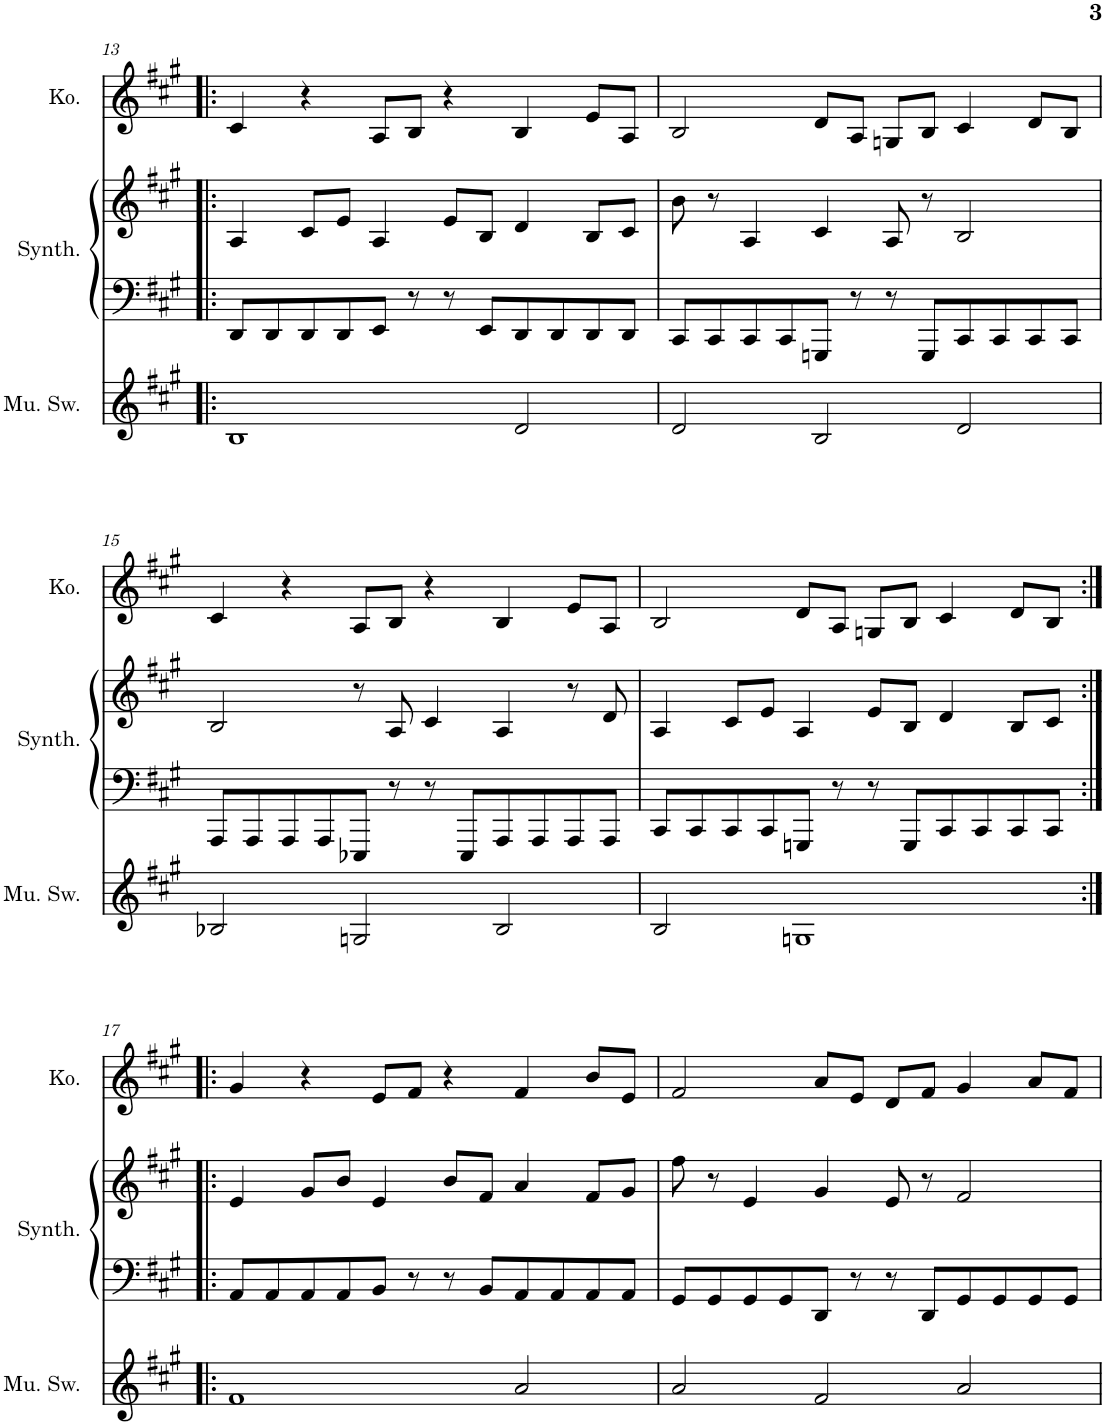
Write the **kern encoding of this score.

**kern	**kern	**kern	**kern
*part3	*part2	*part2	*part1
*staff4	*staff3	*staff2	*staff1
*I"Musical Saw	*I"Sci-fi Synthesizer	*	*I"Koto
*I'Mu. Sw.	*I'Synth.	*	*I'Ko.
!!LO:PB:g=z
*clefG2	*clefF4	*clefG2	*clefG2
*k[f#c#g#]	*k[f#c#g#]	*k[f#c#g#]	*k[f#c#g#]
*M6/4	*M6/4	*M6/4	*M6/4
=13!|:	=13!|:	=13!|:	=13!|:
1B	8DD/L	4A/	4c#/
.	8DD/	.	.
.	8DD/	8c#/L	4r
.	8DD/	8e/J	.
.	8EE/J	4A/	8A/L
.	8r	.	8B/J
.	8r	8e/L	4r
.	8EE/L	8B/J	.
2d/	8DD/	4d/	4B/
.	8DD/	.	.
.	8DD/	8B/L	8e/L
.	8DD/J	8c#/J	8A/J
=14	=14	=14	=14
2d/	8CC#/L	8b\	2B/
.	8CC#/	8r	.
.	8CC#/	4A/	.
.	8CC#/	.	.
2B/	8GGGn/J	4c#/	8d/L
.	8r	.	8A/J
.	8r	8A/	8Gn/L
.	8GGG/L	8r	8B/J
2d/	8CC#/	2B/	4c#/
.	8CC#/	.	.
.	8CC#/	.	8d/L
.	8CC#/J	.	8B/J
!!LO:LB:g=z
=15	=15	=15	=15
2B-X/	8AAA/L	2B/	4c#/
.	8AAA/	.	.
.	8AAA/	.	4r
.	8AAA/	.	.
2Gn/	8EEE-X/J	8r	8A/L
.	8r	8A/	8B/J
.	8r	4c#/	4r
.	8EEE-/L	.	.
2B-/	8AAA/	4A/	4B/
.	8AAA/	.	.
.	8AAA/	8r	8e/L
.	8AAA/J	8d/	8A/J
=16	=16	=16	=16
2B/	8CC#/L	4A/	2B/
.	8CC#/	.	.
.	8CC#/	8c#/L	.
.	8CC#/	8e/J	.
1Gn	8GGGn/J	4A/	8d/L
.	8r	.	8A/J
.	8r	8e/L	8Gn/L
.	8GGG/L	8B/J	8B/J
.	8CC#/	4d/	4c#/
.	8CC#/	.	.
.	8CC#/	8B/L	8d/L
.	8CC#/J	8c#/J	8B/J
!!LO:LB:g=z
=17:|!|:	=17:|!|:	=17:|!|:	=17:|!|:
1f#	8AA/L	4e/	4g#/
.	8AA/	.	.
.	8AA/	8g#/L	4r
.	8AA/	8b/J	.
.	8BB/J	4e/	8e/L
.	8r	.	8f#/J
.	8r	8b/L	4r
.	8BB/L	8f#/J	.
2a/	8AA/	4a/	4f#/
.	8AA/	.	.
.	8AA/	8f#/L	8b/L
.	8AA/J	8g#/J	8e/J
=18	=18	=18	=18
2a/	8GG#/L	8ff#\	2f#/
.	8GG#/	8r	.
.	8GG#/	4e/	.
.	8GG#/	.	.
2f#/	8DD/J	4g#/	8a/L
.	8r	.	8e/J
.	8r	8e/	8d/L
.	8DD/L	8r	8f#/J
2a/	8GG#/	2f#/	4g#/
.	8GG#/	.	.
.	8GG#/	.	8a/L
.	8GG#/J	.	8f#/J
=	=	=	=
*-	*-	*-	*-
